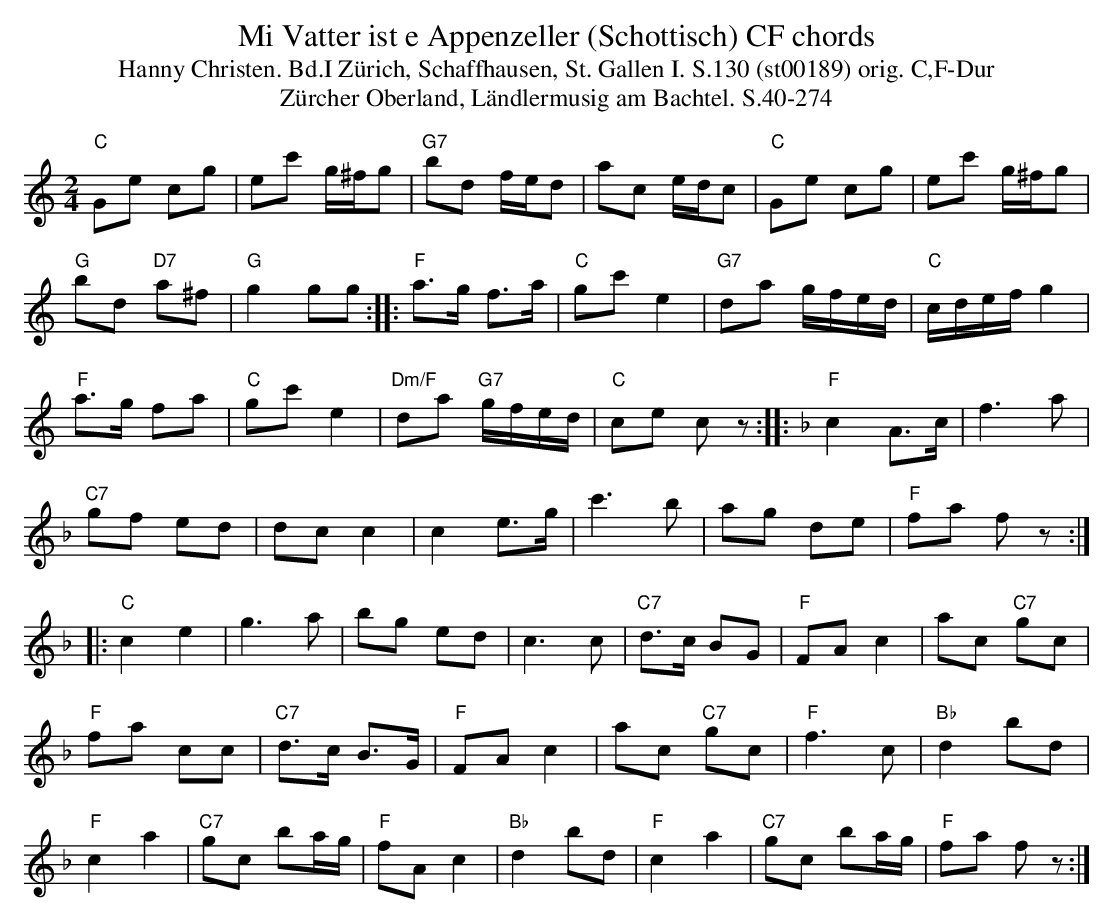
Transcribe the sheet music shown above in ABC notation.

X:1
T:Mi Vatter ist e Appenzeller (Schottisch) CF chords
T:Hanny Christen. Bd.I Zürich, Schaffhausen, St. Gallen I. S.130 (st00189) orig. C,F-Dur
T: Z\"urcher Oberland, L\"andlermusig am Bachtel. S.40-274
M:2/4
L:1/16
K:C %%MIDI gchordon
"C"G2e2 c2g2 | e2c'2 g^fg2 | "G7"b2d2 fed2 | a2c2 edc2 | "C"G2e2 c2g2 | e2c'2 g^fg2 |
"G"b2d2 "D7"a2^f2 | "G"g4g2g2 :: "F"a3g f3a | "C"g2c'2e4 | "G7"d2a2 gfed | "C"cdefg4 |
"F"a3g f2a2 | "C"g2c'2e4 | "Dm/F"d2a2 "G7"gfed | "C"c2e2 c2z2 :: [K:F] "F"c4A3c | f6a2 |
"C7"g2f2 e2d2 | d2c2c4 | c4e3g | c'6b2 | a2g2 d2e2 | "F"f2a2 f2z2 ::
[L:1/8] "C"c2e2 | g3a | bg ed | c3c | "C7"d>c BG | "F"FAc2 | ac "C7"gc |
"F"fa cc | "C7"d>c B>G | "F"FAc2 | ac "C7"gc | "F"f3c | "Bb"d2bd |
"F"c2a2 | "C7"gc ba/g/ | "F"fAc2 | "Bb"d2bd | "F"c2a2 | "C7"gc ba/g/ | "F"fa fz :|
